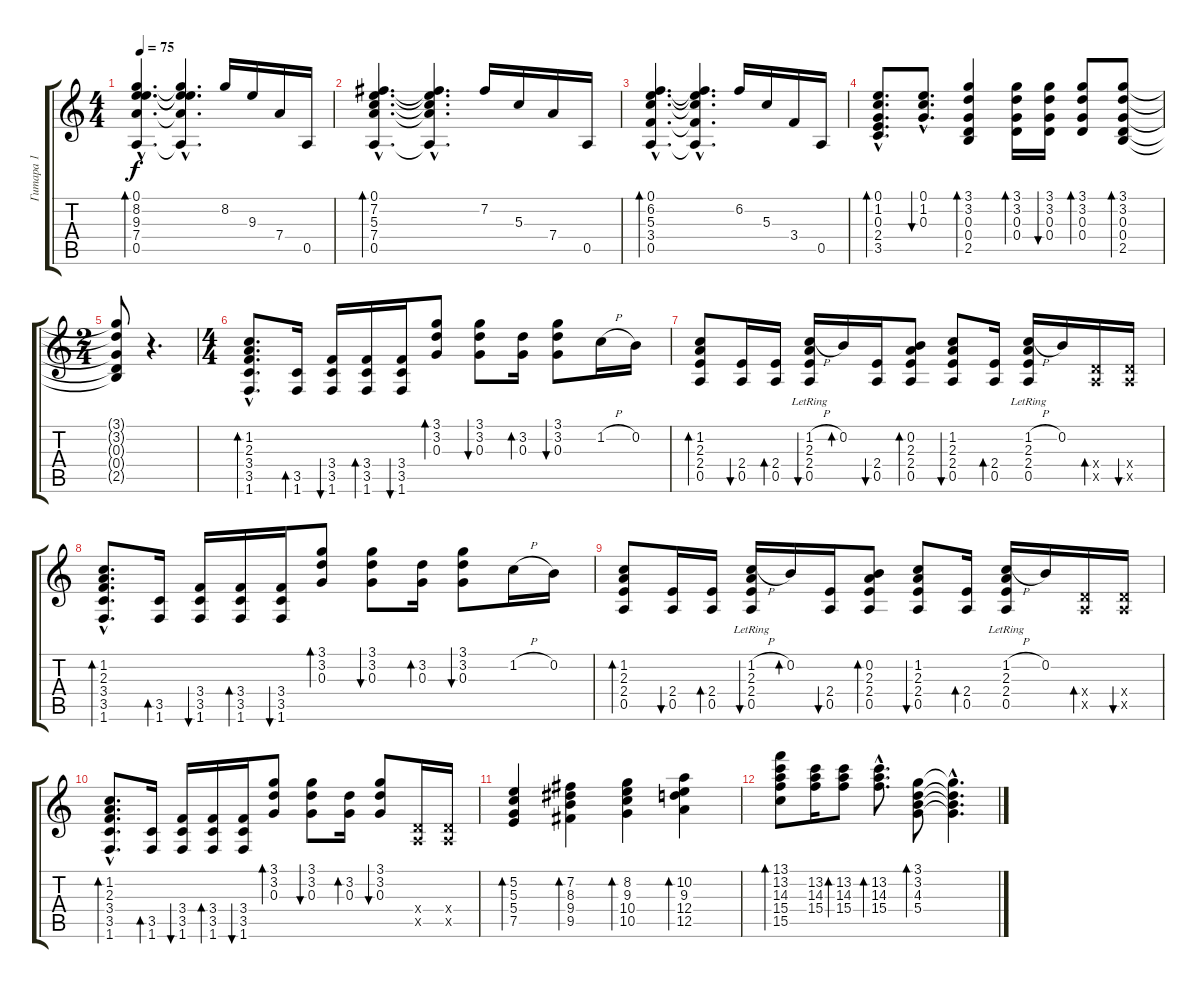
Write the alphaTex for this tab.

\track ("Гитара 1" "Гитара 1") {instrument acousticguitarsteel}
\staff {score tabs}
\tuning (E4 B3 G3 D3 A2 E2) {hide}
\ts (4 4)
\tempo 75
\clef g2
\ks c
(0.1{hac} 8.2{hac} 9.3{hac} 7.4{hac} 0.5{hac}).4{d bd 60 dy f} (0.1{hac t} 8.2{hac t} 9.3{hac t} 7.4{hac t} 0.5{hac t}).4{d} 8.2.16 9.3.16 7.4.16 0.5.16 |
(0.1{hac} 7.2 5.3{hac} 7.4{hac} 0.5{hac}).4{d bd 60} (0.1{hac t} 7.2{hac t} 5.3{hac t} 7.4{hac t} 0.5{hac t}).4{d} 7.2.16 5.3.16 7.4.16 0.5.16 |
(0.1{hac} 6.2{hac} 5.3{hac} 3.4{hac} 0.5{hac}).4{d bd 60} (0.1{hac t} 6.2{hac t} 5.3{hac t} 3.4{hac t} 0.5{hac t}).4{d} 6.2.16 5.3.16 3.4.16 0.5.16 |
(0.1{hac} 1.2{hac} 0.3{hac} 2.4{hac} 3.5{hac}).8{d bd 60} (0.1{hac} 1.2{hac} 0.3{hac}).8{d bu 60} (3.1 3.2 0.3 0.4 2.5).4{bd 60} (3.1 3.2 0.3 0.4).16{bd 60} (3.1 3.2 0.3 0.4).16{bu 60} (3.1 3.2 0.3 0.4).8{bd 60} (3.1 3.2 0.3 0.4 2.5).8{bd 60} |
\ts (2 4)
(3.1{t} 3.2{t} 0.3{t} 0.4{t} 2.5{t}).8 r.4{d} |
\ts (4 4)
(1.2{hac} 2.3{hac} 3.4{hac} 3.5{hac} 1.6{hac}).8{d bd 60} (3.5 1.6).16{bd 60} (3.4 3.5 1.6).16{bu 60} (3.4 3.5 1.6).16{bd 60} (3.4 3.5 1.6).16{bu 60} (3.1 3.2 0.3).8{bd 60} (3.1 3.2 0.3).8{bu 60} (3.2 0.3).16{bd 60} (3.1 3.2 0.3).8{bu 60} 1.2{h}.16 0.2.16 |
(1.2 2.3 2.4 0.5).8{bd 60} (2.4 0.5).16{bu 60} (2.4 0.5).16{bd 60} (1.2{h} 2.3{lr} 2.4{lr} 0.5{lr}).16{bu 60} 0.2.16{bd 60} (2.4 0.5).16{bu 60} (0.2 2.3 2.4 0.5).8{bd 60} (1.2 2.3 2.4 0.5).8{bu 60} (2.4 0.5).16{bd 60} (1.2{h} 2.3{lr} 2.4{lr} 0.5{lr}).16 0.2.16 (0.4{x} 0.5{x}).16{bd 60} (0.4{x} 0.5{x}).16{bu 60} |
(1.2{hac} 2.3{hac} 3.4{hac} 3.5{hac} 1.6{hac}).8{d bd 60} (3.5 1.6).16{bd 60} (3.4 3.5 1.6).16{bu 60} (3.4 3.5 1.6).16{bd 60} (3.4 3.5 1.6).16{bu 60} (3.1 3.2 0.3).8{bd 60} (3.1 3.2 0.3).8{bu 60} (3.2 0.3).16{bd 60} (3.1 3.2 0.3).8{bu 60} 1.2{h}.16 0.2.16 |
(1.2 2.3 2.4 0.5).8{bd 60} (2.4 0.5).16{bu 60} (2.4 0.5).16{bd 60} (1.2{h} 2.3{lr} 2.4{lr} 0.5{lr}).16{bu 60} 0.2.16{bd 60} (2.4 0.5).16{bu 60} (0.2 2.3 2.4 0.5).8{bd 60} (1.2 2.3 2.4 0.5).8{bu 60} (2.4 0.5).16{bd 60} (1.2{h} 2.3{lr} 2.4{lr} 0.5{lr}).16 0.2.16 (0.4{x} 0.5{x}).16{bd 60} (0.4{x} 0.5{x}).16{bu 60} |
(1.2{hac} 2.3{hac} 3.4{hac} 3.5{hac} 1.6{hac}).8{d bd 60} (3.5 1.6).16{bd 60} (3.4 3.5 1.6).16{bu 60} (3.4 3.5 1.6).16{bd 60} (3.4 3.5 1.6).16{bu 60} (3.1 3.2 0.3).8{bd 60} (3.1 3.2 0.3).8{bu 60} (3.2 0.3).16{bd 60} (3.1 3.2 0.3).8{bu 60} (0.4{x} 0.5{x}).16 (0.4{x} 0.5{x}).16 |
(5.2 5.3 5.4 7.5).4{bd 240} (7.2 8.3 9.4 9.5).4{bd 240} (8.2 9.3 10.4 10.5).4{bd 240} (10.2 9.3 12.4 12.5).4{bd 240} |
(13.1 13.2 14.3 15.4 15.5).8{bd 120} (13.2 14.3 15.4).16 (13.2 14.3 15.4).8{bd 120} (13.2{hac} 14.3{hac} 15.4{hac}).8{d bd 120} (3.1 3.2 4.3 5.4).8{bd 120} (3.1{hac t} 3.2{hac t} 4.3{hac t} 5.4{hac t}).4{d}
